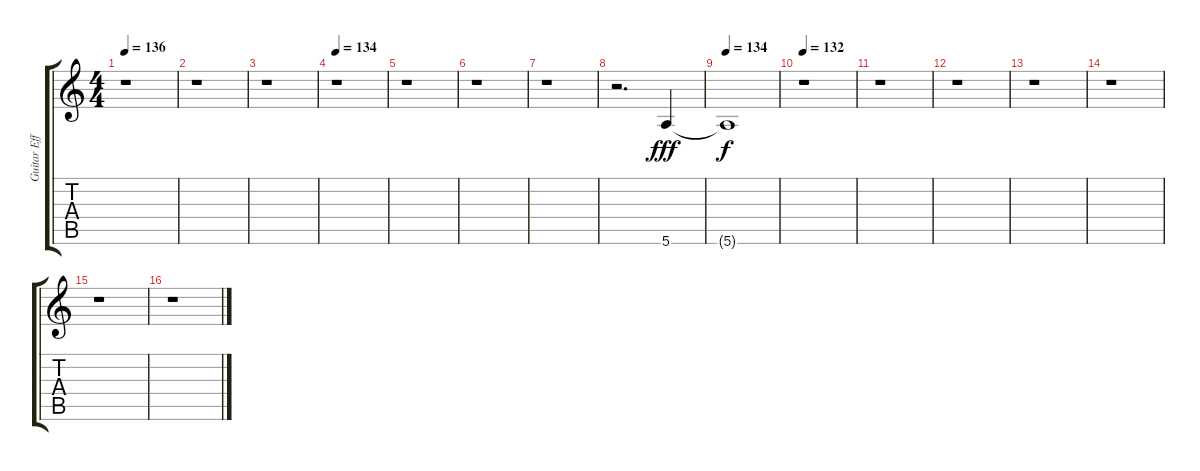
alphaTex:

\track ("Guitar Effects (May)" "Guitar Eff") {instrument distortionguitar}
\staff {score tabs}
\tuning (E4 B3 G3 D3 A2 E2) {hide}
\ts (4 4)
\tempo 136
\clef g2
\ks c
r.1{dy fff} |
r.1 |
r.1 |
\tempo 134
r.1 |
r.1 |
r.1 |
r.1 |
r.2{d} 5.6.4{balance 0} |
\tempo 134
5.6{t}.1{dy f} |
\tempo 132
r.1 |
r.1 |
r.1 |
r.1 |
r.1 |
r.1 |
r.1
